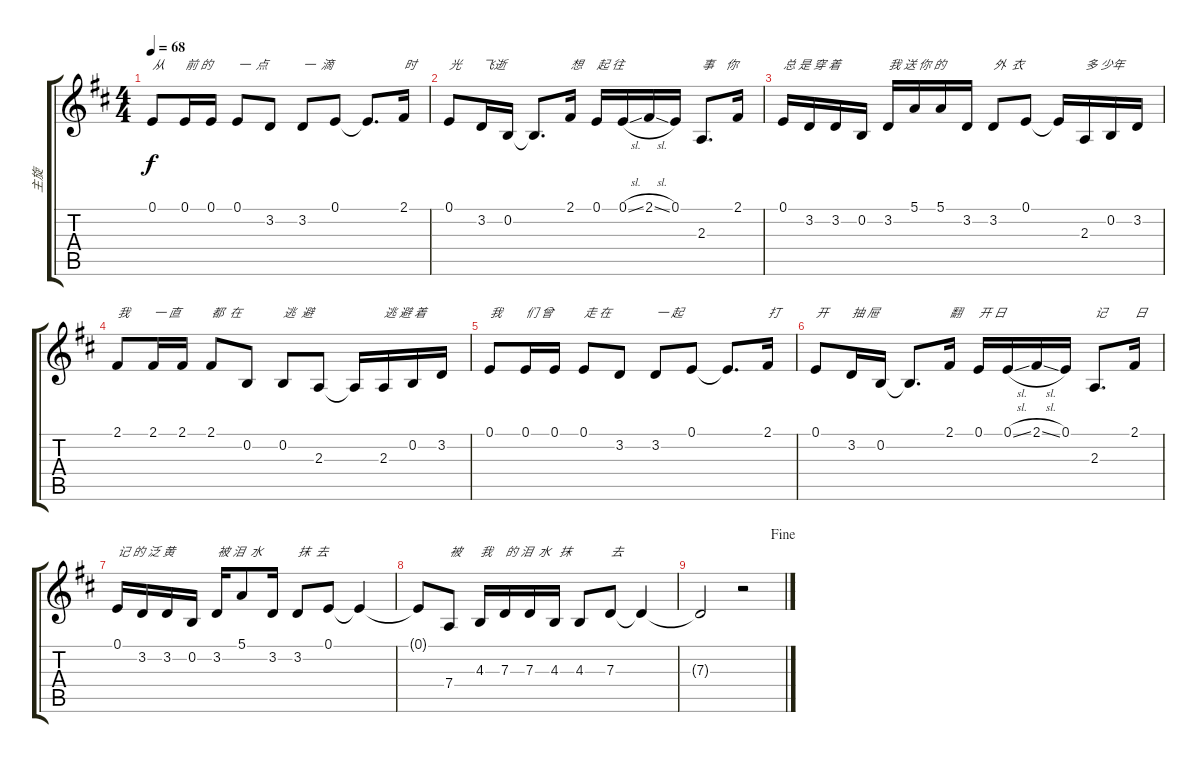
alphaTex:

\track ("主旋" "主旋") {instrument viola}
\staff {score tabs}
\tuning (E4 B3 G3 D3 A2 E2) {hide}
\ts (4 4)
\tempo 68
\clef g2
\ks d
0.1.8{txt "从" dy f} 0.1.16{txt "前 的"} 0.1.16 0.1.8{txt "一  点"} 3.2.8 3.2.8{txt "一  滴"} 0.1.8 0.1{t}.8{d} 2.1.16{txt "时"} |
0.1.8{txt "光"} 3.2.16{txt "飞逝"} 0.2.16 0.2{t}.8{d} 2.1.16{txt "想"} 0.1.16{txt "起 往       "} 0.1{sl}.16 2.1{sl}.16 0.1.16 2.3.8{d txt "事    你"} 2.1.16 |
0.1.16{txt "总 是 穿 着"} 3.2.16 3.2.16 0.2.16 3.2.16{txt "我 送 你 的"} 5.1.16 5.1.16 3.2.16 3.2.8{txt "外  衣"} 0.1.8 0.1{t}.16 2.3.16{txt "多 少年"} 0.2.16 3.2.16 |
2.1.8{txt "我"} 2.1.16{txt "一 直"} 2.1.16 2.1.8{txt "都  在"} 0.2.8 0.2.8{txt "逃  避"} 2.3.8 2.3{t}.16 2.3.16{txt "逃 避 着"} 0.2.16 3.2.16 |
0.1.8{txt "我"} 0.1.16{txt "们 曾"} 0.1.16 0.1.8{txt "走 在"} 3.2.8 3.2.8{txt "一 起"} 0.1.8 0.1{t}.8{d} 2.1.16{txt "打"} |
0.1.8{txt "开"} 3.2.16{txt "抽 屉"} 0.2.16 0.2{t}.8{d} 2.1.16{txt "翻"} 0.1.16{txt "开 日"} 0.1{sl}.16 2.1{sl}.16 0.1.16 2.3.8{d txt "记"} 2.1.16{txt "日"} |
0.1.16{txt "记 的 泛 黄"} 3.2.16 3.2.16 0.2.16 3.2.16{txt "被 泪  水"} 5.1.8 3.2.16 3.2.8{txt "抹  去 "} 0.1.8 0.1{t}.4 |
0.1{t}.8 7.4.8{txt "被 "} 4.3.16{txt "我"} 7.3.16{txt "的 泪  水   抹"} 7.3.16 4.3.16 4.3.8 7.3.8{txt "去"} 7.3{t}.4 |
\jump fine
7.3{t}.2 r.2
